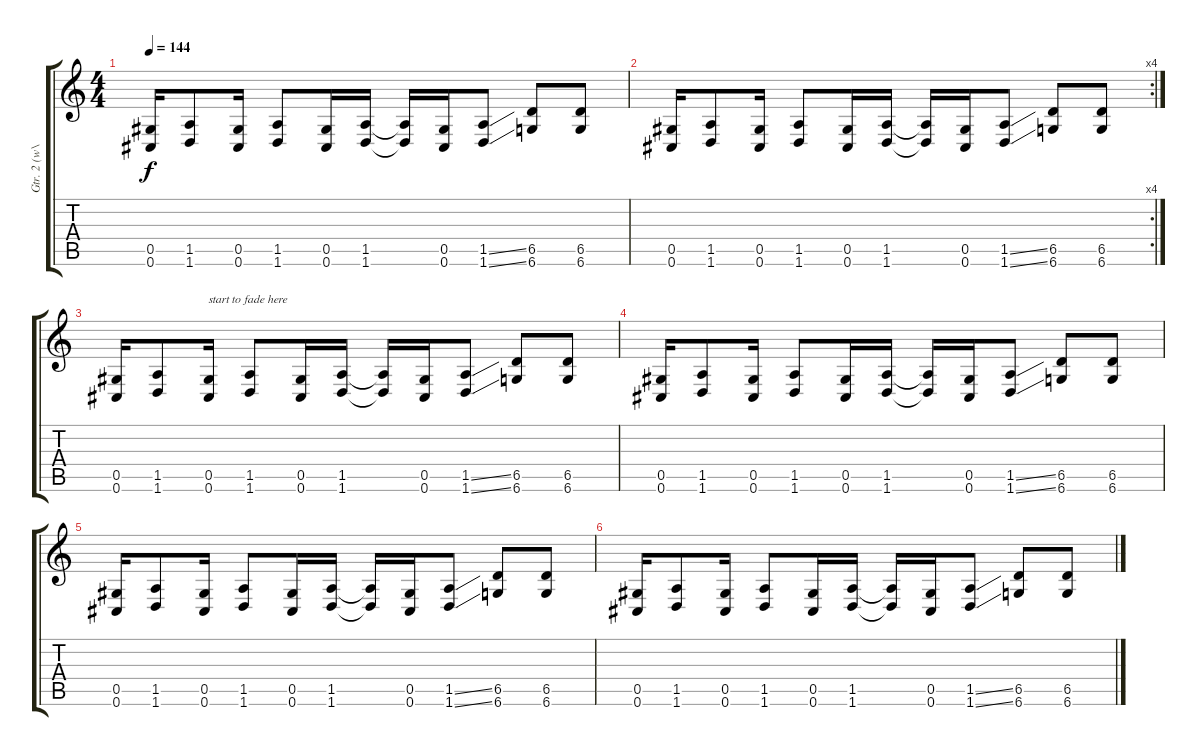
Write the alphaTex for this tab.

\track ("Gtr. 2 (w\\dist.)" "Gtr. 2 (w\\") {instrument distortionguitar}
\staff {score tabs}
\tuning (Eb4 Bb3 Gb3 Db3 Ab2 Db2) {hide}
\ts (4 4)
\tempo 144
\clef g2
\ks c
(0.5 0.6).16{dy f} (1.5 1.6).8 (0.5 0.6).16 (1.5 1.6).8 (0.5 0.6).16 (1.5 1.6).16 (1.5{t} 1.6{t}).16 (0.5 0.6).16 (1.5{ss} 1.6{ss}).8 (6.5 6.6).8 (6.5 6.6).8 |
\rc 4
(0.5 0.6).16 (1.5 1.6).8 (0.5 0.6).16 (1.5 1.6).8 (0.5 0.6).16 (1.5 1.6).16 (1.5{t} 1.6{t}).16 (0.5 0.6).16 (1.5{ss} 1.6{ss}).8 (6.5 6.6).8 (6.5 6.6).8 |
(0.5 0.6).16 (1.5 1.6).8 (0.5 0.6).16{txt "start to fade here"} (1.5 1.6).8 (0.5 0.6).16 (1.5 1.6).16 (1.5{t} 1.6{t}).16 (0.5 0.6).16 (1.5{ss} 1.6{ss}).8 (6.5 6.6).8 (6.5 6.6).8 |
(0.5 0.6).16 (1.5 1.6).8 (0.5 0.6).16 (1.5 1.6).8 (0.5 0.6).16 (1.5 1.6).16 (1.5{t} 1.6{t}).16 (0.5 0.6).16 (1.5{ss} 1.6{ss}).8 (6.5 6.6).8 (6.5 6.6).8 |
(0.5 0.6).16 (1.5 1.6).8 (0.5 0.6).16 (1.5 1.6).8 (0.5 0.6).16 (1.5 1.6).16 (1.5{t} 1.6{t}).16 (0.5 0.6).16 (1.5{ss} 1.6{ss}).8 (6.5 6.6).8 (6.5 6.6).8 |
(0.5 0.6).16 (1.5 1.6).8 (0.5 0.6).16 (1.5 1.6).8 (0.5 0.6).16 (1.5 1.6).16 (1.5{t} 1.6{t}).16 (0.5 0.6).16 (1.5{ss} 1.6{ss}).8 (6.5 6.6).8 (6.5 6.6).8
